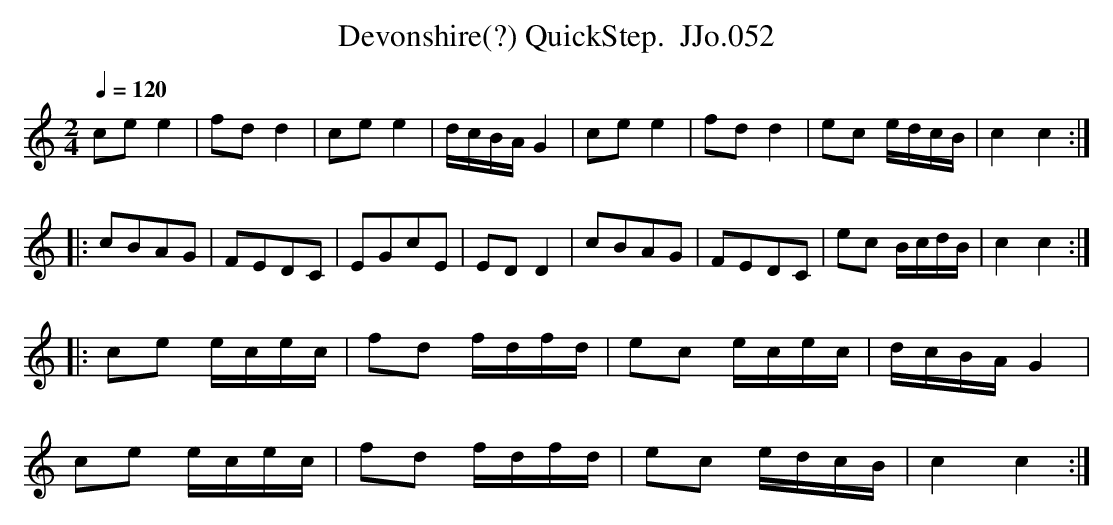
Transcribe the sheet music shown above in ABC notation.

X:1
T:Devonshire(?) QuickStep.  JJo.052
L:1/8
M:2/4
Q:1/4=120
K:C
cee2|fdd2|cee2|d/c/B/A/G2|cee2|fdd2|ec e/d/c/B/|c2c2::!
cBAG|FEDC|EGcE|EDD2|cBAG|FEDC|ec B/c/d/B/|c2c2::!
ce e/c/e/c/|fd f/d/f/d/|ec e/c/e/c/|d/c/B/A/G2|!
ce e/c/e/c/|fd f/d/f/d/|ec e/d/c/B/|c2c2:|
